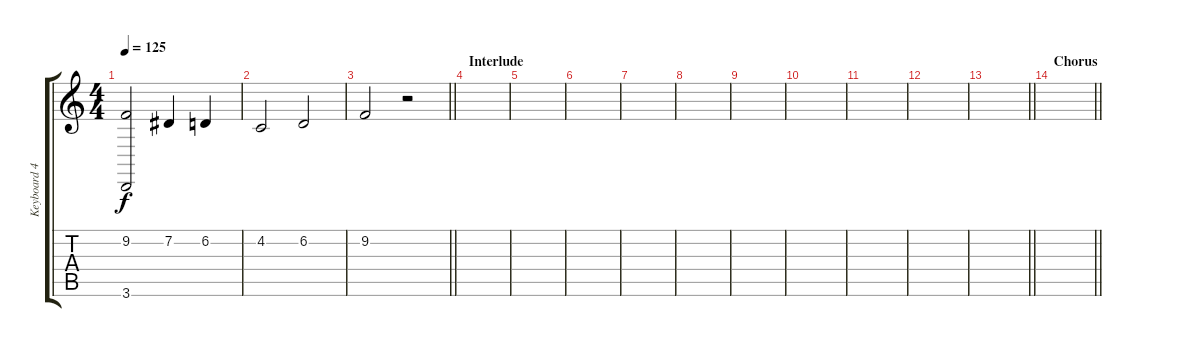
\track ("Keyboard 4" "Keyboard 4") {instrument churchorgan}
\staff {score tabs}
\tuning (Db4 Ab3 E3 B2 Gb2 B1) {hide}
\ts (4 4)
\tempo 125
\clef g2
\ks c
(9.2 3.6).2{dy f} 7.2.4 6.2.4 |
4.2.2 6.2.2 |
\barLineRight lightlight
9.2.2 r.2 |
\section ("" "Interlude")
|
|
|
|
|
|
|
|
|
\barLineRight lightlight
|
\section ("" "Chorus")
\barLineRight lightlight
